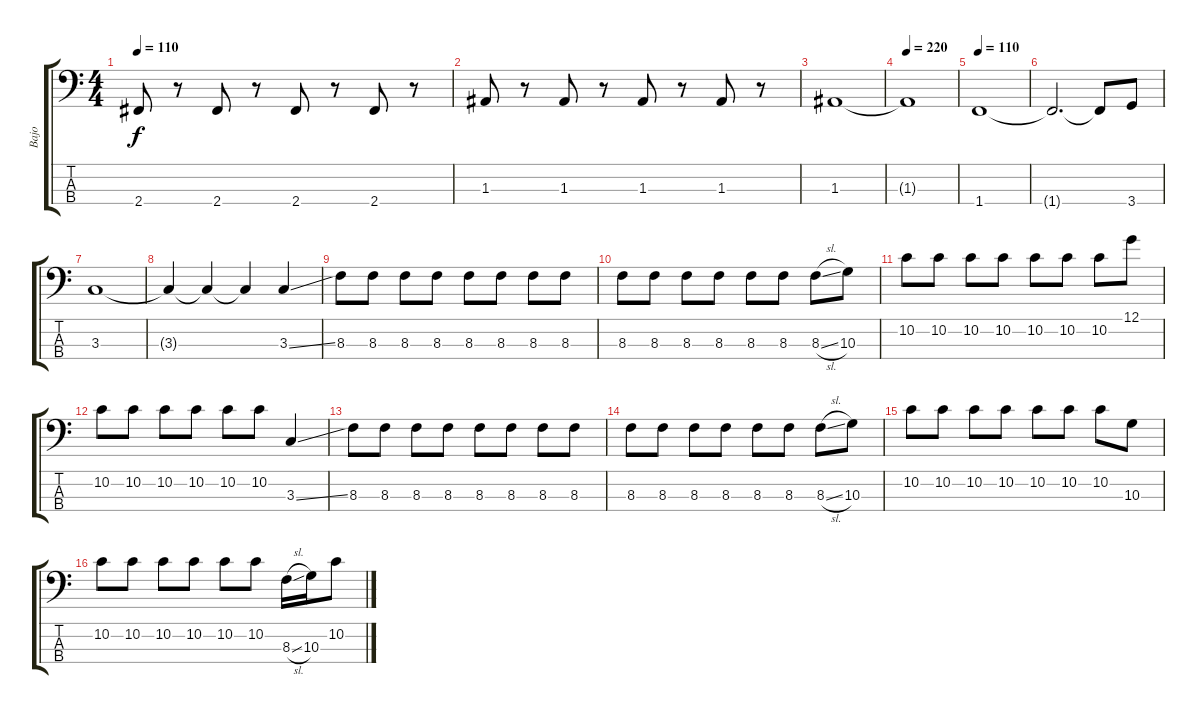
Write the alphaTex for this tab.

\track ("Bajo" "Bajo") {instrument electricbassfinger}
\staff {score tabs}
\tuning (G2 D2 A1 E1) {hide}
\ts (4 4)
\tempo 110
\clef f4
\ks c
2.4.8{dy f} r.8 2.4.8 r.8 2.4.8 r.8 2.4.8 r.8 |
1.3.8 r.8 1.3.8 r.8 1.3.8 r.8 1.3.8 r.8 |
1.3.1 |
\tempo 220
1.3{t}.1 |
\tempo 110
1.4.1 |
1.4{t}.2{d} 1.4{t}.8 3.4.8 |
3.3.1 |
3.3{t}.4 3.3{t}.4 3.3{t}.4 3.3{ss}.4 |
8.3.8 8.3.8 8.3.8 8.3.8 8.3.8 8.3.8 8.3.8 8.3.8 |
8.3.8 8.3.8 8.3.8 8.3.8 8.3.8 8.3.8 8.3{sl}.8 10.3.8 |
10.2.8 10.2.8 10.2.8 10.2.8 10.2.8 10.2.8 10.2.8 12.1.8 |
10.2.8 10.2.8 10.2.8 10.2.8 10.2.8 10.2.8 3.3{ss}.4 |
8.3.8 8.3.8 8.3.8 8.3.8 8.3.8 8.3.8 8.3.8 8.3.8 |
8.3.8 8.3.8 8.3.8 8.3.8 8.3.8 8.3.8 8.3{sl}.8 10.3.8 |
10.2.8 10.2.8 10.2.8 10.2.8 10.2.8 10.2.8 10.2.8 10.3.8 |
10.2.8 10.2.8 10.2.8 10.2.8 10.2.8 10.2.8 8.3{sl}.16 10.3.16 10.2.8
